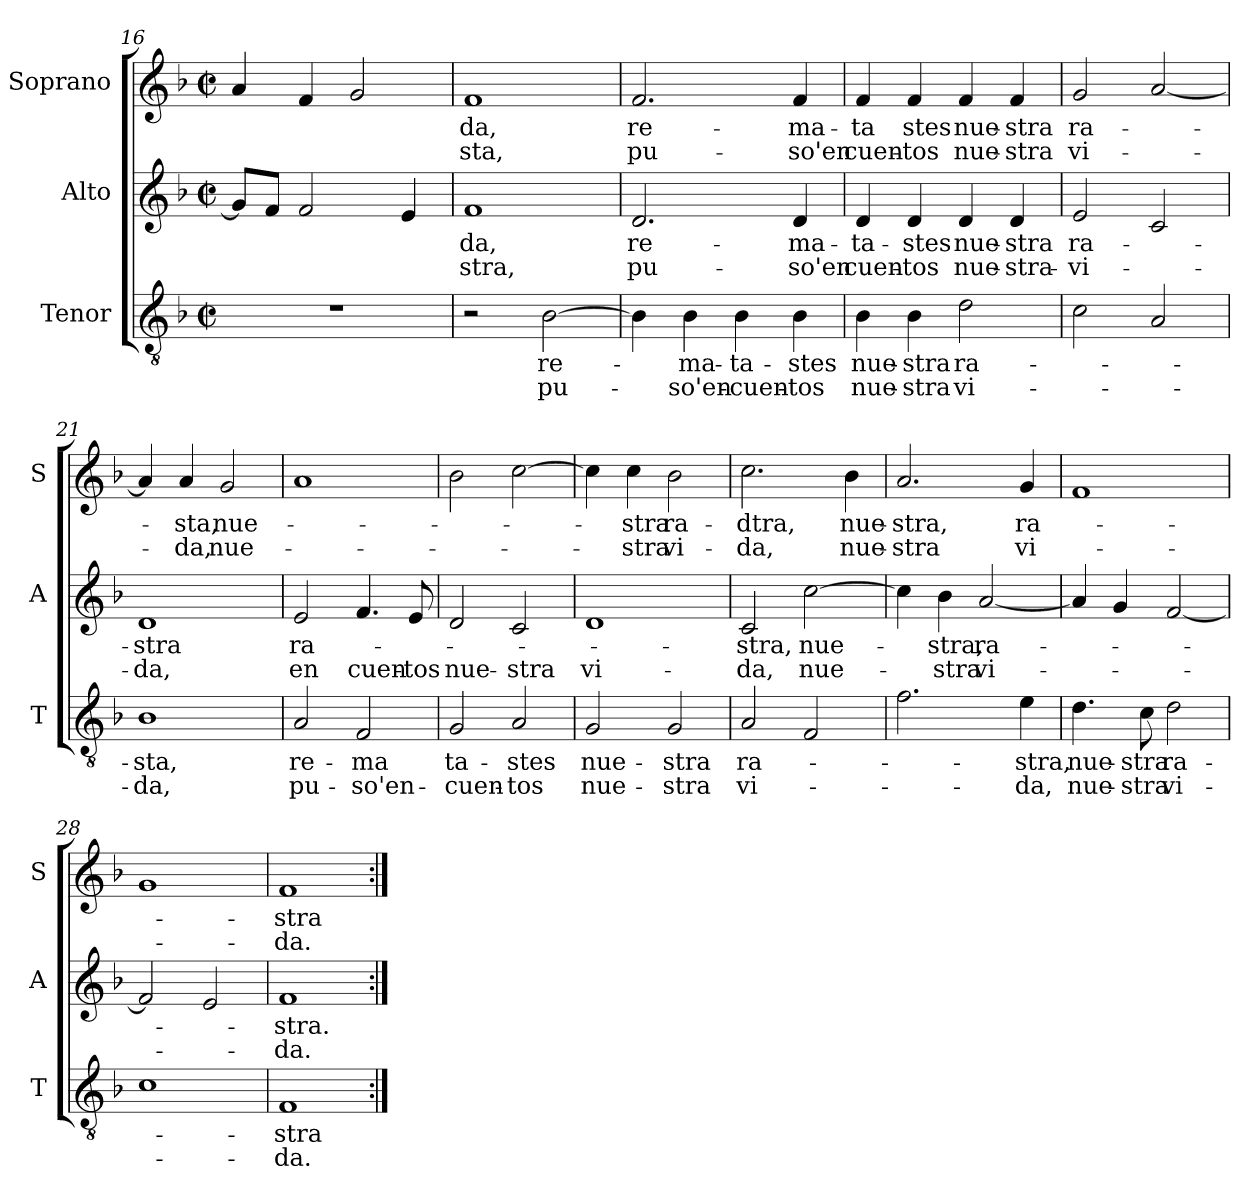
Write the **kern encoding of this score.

**kern	**text	**text	**kern	**text	**text	**kern	**text	**text
*part3	*part3	*part3	*part2	*part2	*part2	*part1	*part1	*part1
*staff3	*staff3	*staff3	*staff2	*staff2	*staff2	*staff1	*staff1	*staff1
*I"Tenor	*	*	*I"Alto	*	*	*I"Soprano	*	*
*I'T	*	*	*I'A	*	*	*I'S	*	*
*clefGv2	*	*	*clefG2	*	*	*clefG2	*	*
*k[b-]	*	*	*k[b-]	*	*	*k[b-]	*	*
*F:	*	*	*F:	*	*	*F:	*	*
*M2/2	*	*	*M2/2	*	*	*M2/2	*	*
*met(c|)	*	*	*met(c|)	*	*	*met(c|)	*	*
=16	=16	=16	=16	=16	=16	=16	=16	=16
1r	.	.	8g/L]	.	.	4a/	.	.
.	.	.	8f/J	.	.	.	.	.
.	.	.	2f/	.	.	4f/	.	.
.	.	.	.	.	.	2g/	.	.
.	.	.	4e/	.	.	.	.	.
=17	=17	=17	=17	=17	=17	=17	=17	=17
!	!	!	!	!LO:LY:b	!LO:LY:b	!	!LO:LY:b	!LO:LY:b
2r	.	.	1f	-da,	-stra,	1f	-da,	-sta,
!	!LO:LY:b	!LO:LY:b	!	!	!	!	!	!
[2B-\	re-	pu-	.	.	.	.	.	.
!!LO:LB:g=z
=18	=18	=18	=18	=18	=18	=18	=18	=18
!	!	!	!	!LO:LY:b	!LO:LY:b	!	!LO:LY:b	!LO:LY:b
4B-\]	.	.	2.d/	re-	pu-	2.f/	re-	pu-
!	!LO:LY:b	!LO:LY:b	!	!	!	!	!	!
4B-\	-ma-	-so'en-	.	.	.	.	.	.
!	!LO:LY:b	!LO:LY:b	!	!	!	!	!	!
4B-\	-ta-	-cuen-	.	.	.	.	.	.
!	!LO:LY:b	!LO:LY:b	!	!LO:LY:b	!LO:LY:b	!	!LO:LY:b	!LO:LY:b
4B-\	-stes	-tos	4d/	-ma-	-so'en	4f/	-ma-	-so'en
=19	=19	=19	=19	=19	=19	=19	=19	=19
!	!LO:LY:b	!LO:LY:b	!	!LO:LY:b	!LO:LY:b	!	!LO:LY:b	!LO:LY:b
4B-\	nue-	nue-	4d/	-ta-	cuen-	4f/	-ta	cuen-
!	!LO:LY:b	!LO:LY:b	!	!LO:LY:b	!LO:LY:b	!	!LO:LY:b	!LO:LY:b
4B-\	-stra	-stra	4d/	-stes	-tos	4f/	stes	-tos
!	!LO:LY:b	!LO:LY:b	!	!LO:LY:b	!LO:LY:b	!	!LO:LY:b	!LO:LY:b
2d\	ra-	vi-	4d/	nue-	nue-	4f/	nue-	nue-
!	!	!	!	!LO:LY:b	!LO:LY:b	!	!LO:LY:b	!LO:LY:b
.	.	.	4d/	-stra	-stra-	4f/	-stra	-stra
=20	=20	=20	=20	=20	=20	=20	=20	=20
!	!	!	!	!LO:LY:b	!LO:LY:b	!	!LO:LY:b	!LO:LY:b
2c\	.	.	2e/	ra-	-vi-	2g/	ra-	vi-
2A/	.	.	2c/	.	.	[2a/	.	.
=21	=21	=21	=21	=21	=21	=21	=21	=21
!	!LO:LY:b	!LO:LY:b	!	!LO:LY:b	!LO:LY:b	!	!	!
1B-	-sta,	-da,	1d	-stra	-da,	4a/]	.	.
!	!	!	!	!	!	!	!LO:LY:b	!LO:LY:b
.	.	.	.	.	.	4a/	-sta,	-da,
!	!	!	!	!	!	!	!LO:LY:b	!LO:LY:b
.	.	.	.	.	.	2g/	nue-	nue-
!!LO:PB:g=z
=22	=22	=22	=22	=22	=22	=22	=22	=22
!	!LO:LY:b	!LO:LY:b	!	!LO:LY:b	!LO:LY:b	!	!	!
2A/	re-	pu-	2e/	ra-	en	1a	.	.
!	!LO:LY:b	!LO:LY:b	!	!	!LO:LY:b	!	!	!
2F/	-ma	-so'en-	4.f/	.	cuen-	.	.	.
!	!	!	!	!	!LO:LY:b	!	!	!
.	.	.	8e/	.	-tos	.	.	.
=23	=23	=23	=23	=23	=23	=23	=23	=23
!	!LO:LY:b	!LO:LY:b	!	!	!LO:LY:b	!	!	!
2G/	ta-	-cuen-	2d/	.	nue-	2b-\	.	.
!	!LO:LY:b	!LO:LY:b	!	!	!LO:LY:b	!	!	!
2A/	-stes	-tos	2c/	.	-stra	[2cc\	.	.
=24	=24	=24	=24	=24	=24	=24	=24	=24
!	!LO:LY:b	!LO:LY:b	!	!	!LO:LY:b	!	!	!
2G/	nue-	nue-	1d	.	vi-	4cc\]	.	.
!	!	!	!	!	!	!	!LO:LY:b	!LO:LY:b
.	.	.	.	.	.	4cc\	-stra	-stra
!	!LO:LY:b	!LO:LY:b	!	!	!	!	!LO:LY:b	!LO:LY:b
2G/	-stra	-stra	.	.	.	2b-\	ra-	vi-
=25	=25	=25	=25	=25	=25	=25	=25	=25
!	!LO:LY:b	!LO:LY:b	!	!LO:LY:b	!LO:LY:b	!	!LO:LY:b	!LO:LY:b
2A/	ra-	vi-	2c/	-stra,	-da,	2.cc\	-dtra,	-da,
!	!	!	!	!LO:LY:b	!LO:LY:b	!	!	!
2F/	.	.	[2cc\	nue-	nue-	.	.	.
!	!	!	!	!	!	!	!LO:LY:b	!LO:LY:b
.	.	.	.	.	.	4b-\	nue-	nue-
!!LO:LB:g=z
=26	=26	=26	=26	=26	=26	=26	=26	=26
!	!	!	!	!	!	!	!LO:LY:b	!LO:LY:b
2.f\	.	.	4cc\]	.	.	2.a/	-stra,	-stra
!	!	!	!	!LO:LY:b	!LO:LY:b	!	!	!
.	.	.	4b-\	-stra,	-stra	.	.	.
!	!	!	!	!LO:LY:b	!LO:LY:b	!	!	!
.	.	.	[2a/	ra-	vi-	.	.	.
!	!LO:LY:b	!LO:LY:b	!	!	!	!	!LO:LY:b	!LO:LY:b
4e\	-stra,	-da,	.	.	.	4g/	ra-	vi-
=27	=27	=27	=27	=27	=27	=27	=27	=27
!	!LO:LY:b	!LO:LY:b	!	!	!	!	!	!
4.d\	nue-	nue-	4a/]	.	.	1f	.	.
.	.	.	4g/	.	.	.	.	.
!	!LO:LY:b	!LO:LY:b	!	!	!	!	!	!
8c\	-stra	-stra	.	.	.	.	.	.
!	!LO:LY:b	!LO:LY:b	!	!	!	!	!	!
2d\	ra-	vi-	[2f/	.	.	.	.	.
=28	=28	=28	=28	=28	=28	=28	=28	=28
1c	.	.	2f/]	.	.	1g	.	.
.	.	.	2e/	.	.	.	.	.
=29	=29	=29	=29	=29	=29	=29	=29	=29
!	!LO:LY:b	!LO:LY:b	!	!LO:LY:b	!LO:LY:b	!	!LO:LY:b	!LO:LY:b
1F	-stra	-da.	1f	-stra.	-da.	1f	-stra	-da.
=:|!	=:|!	=:|!	=:|!	=:|!	=:|!	=:|!	=:|!	=:|!
*-	*-	*-	*-	*-	*-	*-	*-	*-
